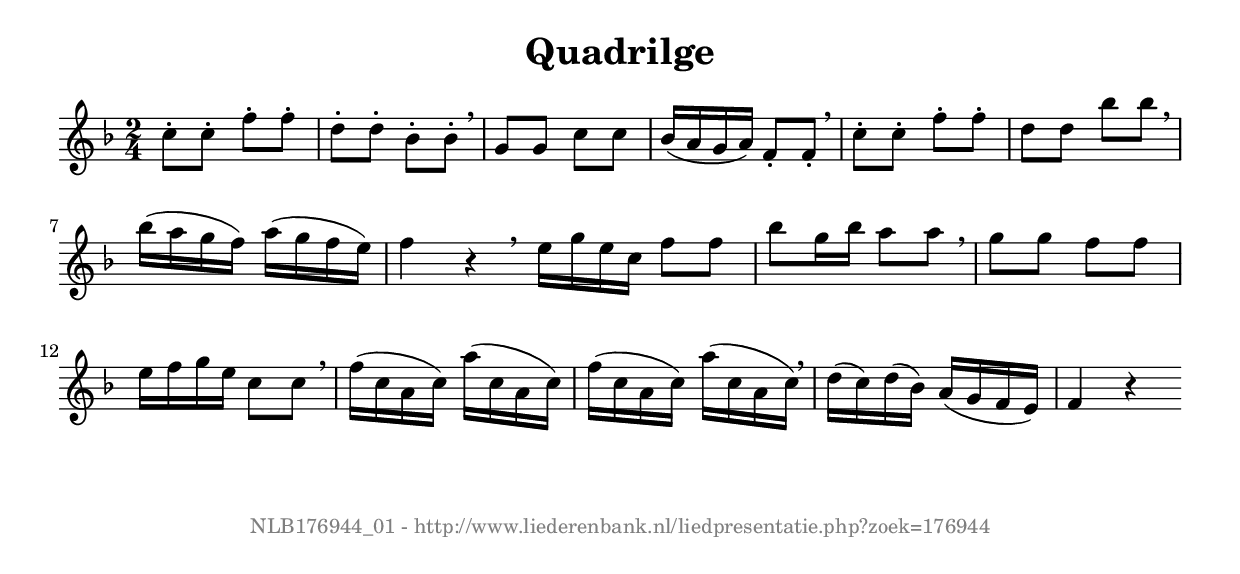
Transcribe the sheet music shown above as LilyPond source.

%
% produced by wce2krn 1.64 (7 June 2014)
%
\version"2.16"
#(append! paper-alist '(("long" . (cons (* 210 mm) (* 2000 mm)))))
#(set-default-paper-size "long")
sb = {\breathe}
mBreak = {\breathe }
bBreak = {\breathe }
x = {\once\override NoteHead #'style = #'cross }
gl=\glissando
itime={\override Staff.TimeSignature #'stencil = ##f }
ficta = {\once\set suggestAccidentals = ##t}
fine = {\once\override Score.RehearsalMark #'self-alignment-X = #1 \mark \markup {\italic{Fine}}}
dc = {\once\override Score.RehearsalMark #'self-alignment-X = #1 \mark \markup {\italic{D.C.}}}
dcf = {\once\override Score.RehearsalMark #'self-alignment-X = #1 \mark \markup {\italic{D.C. al Fine}}}
dcc = {\once\override Score.RehearsalMark #'self-alignment-X = #1 \mark \markup {\italic{D.C. al Coda}}}
ds = {\once\override Score.RehearsalMark #'self-alignment-X = #1 \mark \markup {\italic{D.S.}}}
dsf = {\once\override Score.RehearsalMark #'self-alignment-X = #1 \mark \markup {\italic{D.S. al Fine}}}
dsc = {\once\override Score.RehearsalMark #'self-alignment-X = #1 \mark \markup {\italic{D.S. al Coda}}}
pv = {\set Score.repeatCommands = #'((volta "1"))}
sv = {\set Score.repeatCommands = #'((volta "2"))}
tv = {\set Score.repeatCommands = #'((volta "3"))}
qv = {\set Score.repeatCommands = #'((volta "4"))}
xv = {\set Score.repeatCommands = #'((volta #f))}
\header{ tagline = ""
title = "Quadrilge"
}
\score {{
\key f \major
\relative g'
{
\set melismaBusyProperties = #'()
\time 2/4
\tempo 4=120
\override Score.MetronomeMark #'transparent = ##t
\override Score.RehearsalMark #'break-visibility = #(vector #t #t #f)
c8^\staccato c^\staccato f^\staccato f^\staccato d^\staccato d^\staccato bes^\staccato bes^\staccato \sb g g c c bes16( a g a) f8_\staccato f_\staccato \mBreak \bar "|"
c'8^\staccato c^\staccato f^\staccato f^\staccato d d bes' bes \sb bes16( a g f) a( g f e) f4 r4 \bar ":|:" \bBreak
e16 g e c f8 f bes g16 bes a8 a \sb g g f f e16 f g e c8 c \mBreak \bar "|"
f16( c a c) a'( c, a c) f( c a c) a'( c, a c) \sb d( c) d( bes) a( g f e) f4 r4 \bar ":|"
 }}
 \midi { }
 \layout {
            indent = 0.0\cm
}
}
\markup { \vspace #0 } \markup { \with-color #grey \fill-line { \center-column { \smaller "NLB176944_01 - http://www.liederenbank.nl/liedpresentatie.php?zoek=176944" } } }
